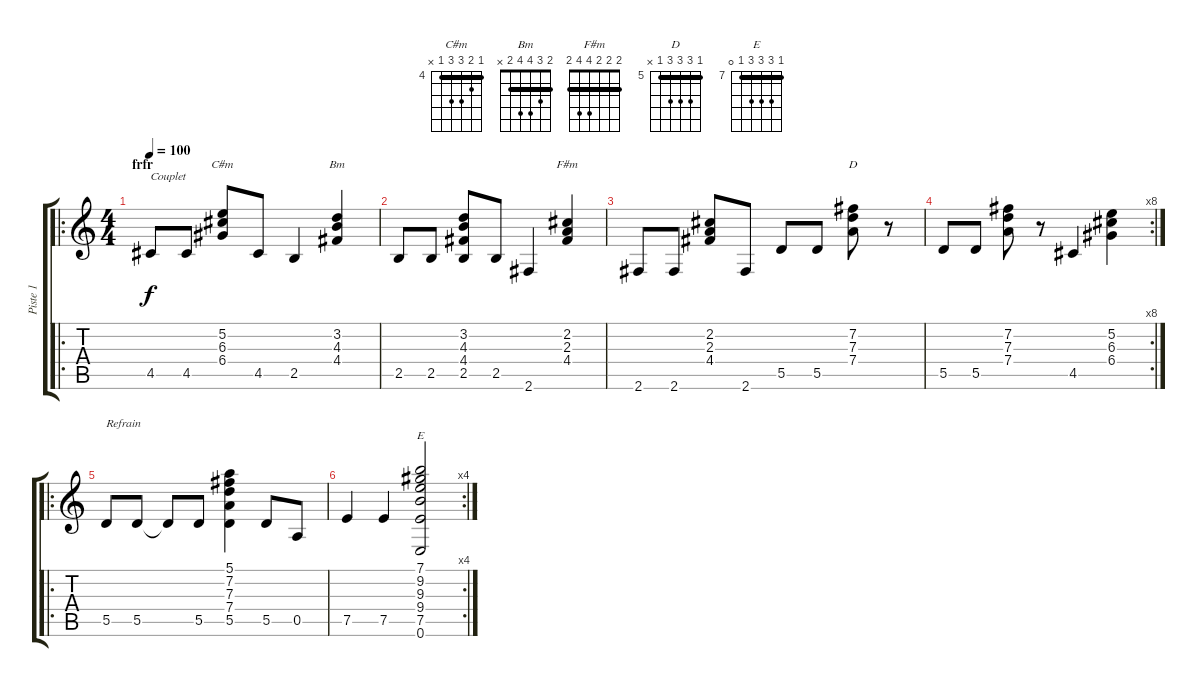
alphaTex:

\track ("Piste 1" "Piste 1") {instrument acousticguitarnylon}
\staff {score tabs}
\tuning (E4 B3 G3 D3 A2 E2) {hide}
\chord ("C#m" 4 5 6 6 4 x) {firstfret 4 barre 4}
\chord ("Bm" 2 3 4 4 2 x) {barre 2}
\chord ("F#m" 2 2 2 4 4 2) {barre 2}
\chord ("D" 5 7 7 7 5 x) {firstfret 5 barre 5}
\chord ("E" 7 9 9 9 7 0) {firstfret 7 barre 7}
\ro
\ts (4 4)
\section ("" "frfr")
\tempo 100
\clef g2
\ks c
4.5.8{txt "Couplet" dy f instrument acousticguitarnylon} 4.5.8 (5.2 6.3 6.4).8{ch "C#m"} 4.5.8 2.5.4 (3.2 4.3 4.4).4{ch "Bm"} |
2.5.8 2.5.8 (3.2 4.3 4.4 2.5).8 2.5.8 2.6.4 (2.2 2.3 4.4).4{ch "F#m"} |
2.6.8 2.6.8 (2.2 2.3 4.4).8 2.6.8 5.5.8 5.5.8 (7.2 7.3 7.4).8{ch "D"} r.8 |
\rc 8
5.5.8 5.5.8 (7.2 7.3 7.4).8 r.8 4.5.4 (5.2 6.3 6.4).4 |
\ro
5.5.8{txt "Refrain"} 5.5.8 5.5{t}.8 5.5.8 (5.1 7.2 7.3 7.4 5.5).4 5.5.8 0.5.8 |
\rc 4
7.5.4 7.5.4 (7.1 9.2 9.3 9.4 7.5 0.6).2{ch "E"}
